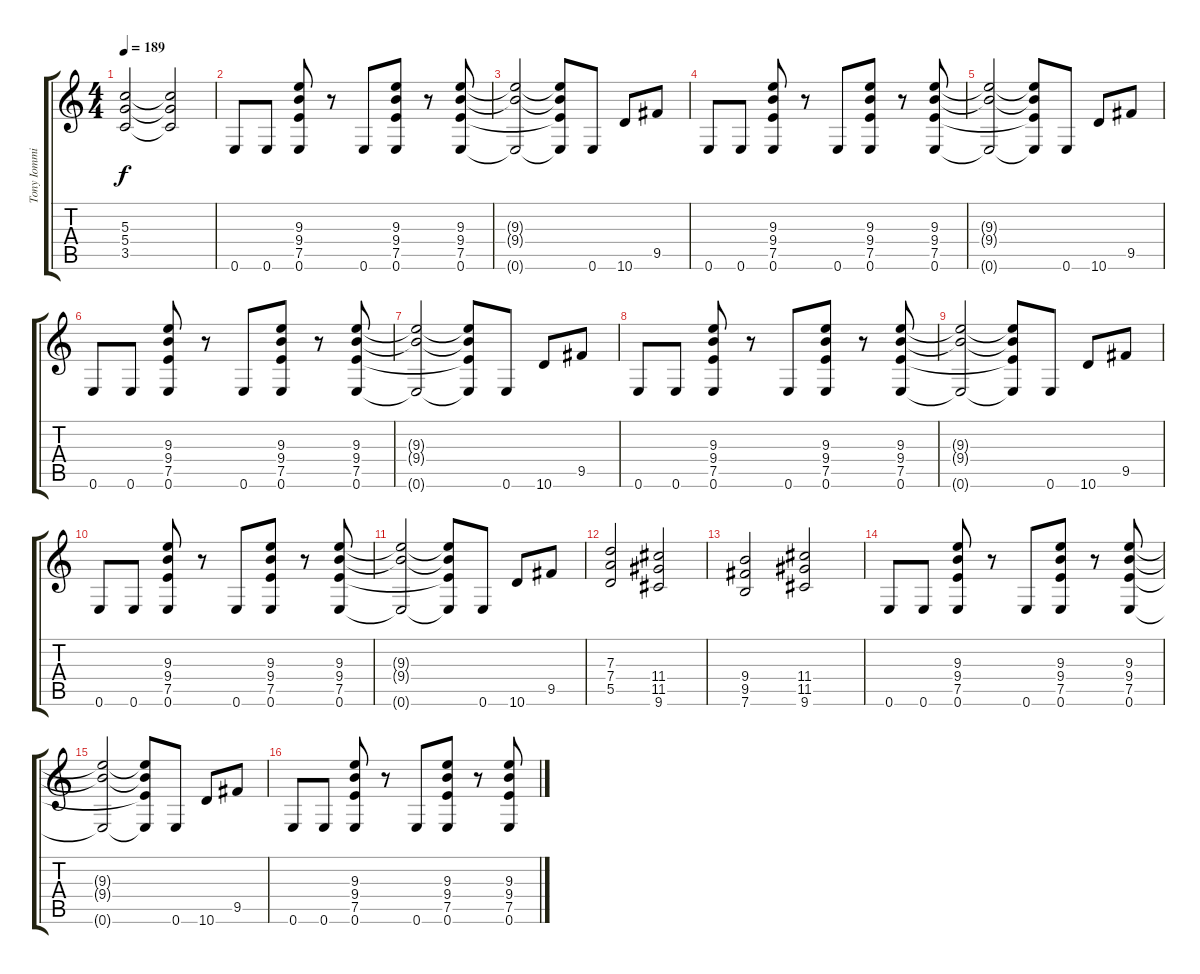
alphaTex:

\track ("Tony Iommi" "Tony Iommi") {instrument overdrivenguitar}
\staff {score tabs}
\tuning (E4 B3 G3 D3 A2 E2) {hide}
\ts (4 4)
\tempo 189
\clef g2
\ks c
(5.3{t} 5.4{t} 3.5{t}).2{dy f} (5.3{t} 5.4{t} 3.5{t}).2 |
0.6.8 0.6.8 (9.3 9.4 7.5 0.6).8 r.8 0.6.8 (9.3 9.4 7.5 0.6).8 r.8 (9.3 9.4 7.5 0.6).8 |
(9.3{t} 9.4{t} 0.6{t}).2 (9.3{t} 9.4{t} 7.5{t} 0.6{t}).8 0.6.8 10.6.8 9.5.8 |
0.6.8 0.6.8 (9.3 9.4 7.5 0.6).8 r.8 0.6.8 (9.3 9.4 7.5 0.6).8 r.8 (9.3 9.4 7.5 0.6).8 |
(9.3{t} 9.4{t} 0.6{t}).2 (9.3{t} 9.4{t} 7.5{t} 0.6{t}).8 0.6.8 10.6.8 9.5.8 |
0.6.8 0.6.8 (9.3 9.4 7.5 0.6).8 r.8 0.6.8 (9.3 9.4 7.5 0.6).8 r.8 (9.3 9.4 7.5 0.6).8 |
(9.3{t} 9.4{t} 0.6{t}).2 (9.3{t} 9.4{t} 7.5{t} 0.6{t}).8 0.6.8 10.6.8 9.5.8 |
0.6.8 0.6.8 (9.3 9.4 7.5 0.6).8 r.8 0.6.8 (9.3 9.4 7.5 0.6).8 r.8 (9.3 9.4 7.5 0.6).8 |
(9.3{t} 9.4{t} 0.6{t}).2 (9.3{t} 9.4{t} 7.5{t} 0.6{t}).8 0.6.8 10.6.8 9.5.8 |
0.6.8 0.6.8 (9.3 9.4 7.5 0.6).8 r.8 0.6.8 (9.3 9.4 7.5 0.6).8 r.8 (9.3 9.4 7.5 0.6).8 |
(9.3{t} 9.4{t} 0.6{t}).2 (9.3{t} 9.4{t} 7.5{t} 0.6{t}).8 0.6.8 10.6.8 9.5.8 |
(7.3 7.4 5.5).2 (11.4 11.5 9.6).2 |
(9.4 9.5 7.6).2 (11.4 11.5 9.6).2 |
0.6.8 0.6.8 (9.3 9.4 7.5 0.6).8 r.8 0.6.8 (9.3 9.4 7.5 0.6).8 r.8 (9.3 9.4 7.5 0.6).8 |
(9.3{t} 9.4{t} 0.6{t}).2 (9.3{t} 9.4{t} 7.5{t} 0.6{t}).8 0.6.8 10.6.8 9.5.8 |
0.6.8 0.6.8 (9.3 9.4 7.5 0.6).8 r.8 0.6.8 (9.3 9.4 7.5 0.6).8 r.8 (9.3 9.4 7.5 0.6).8
